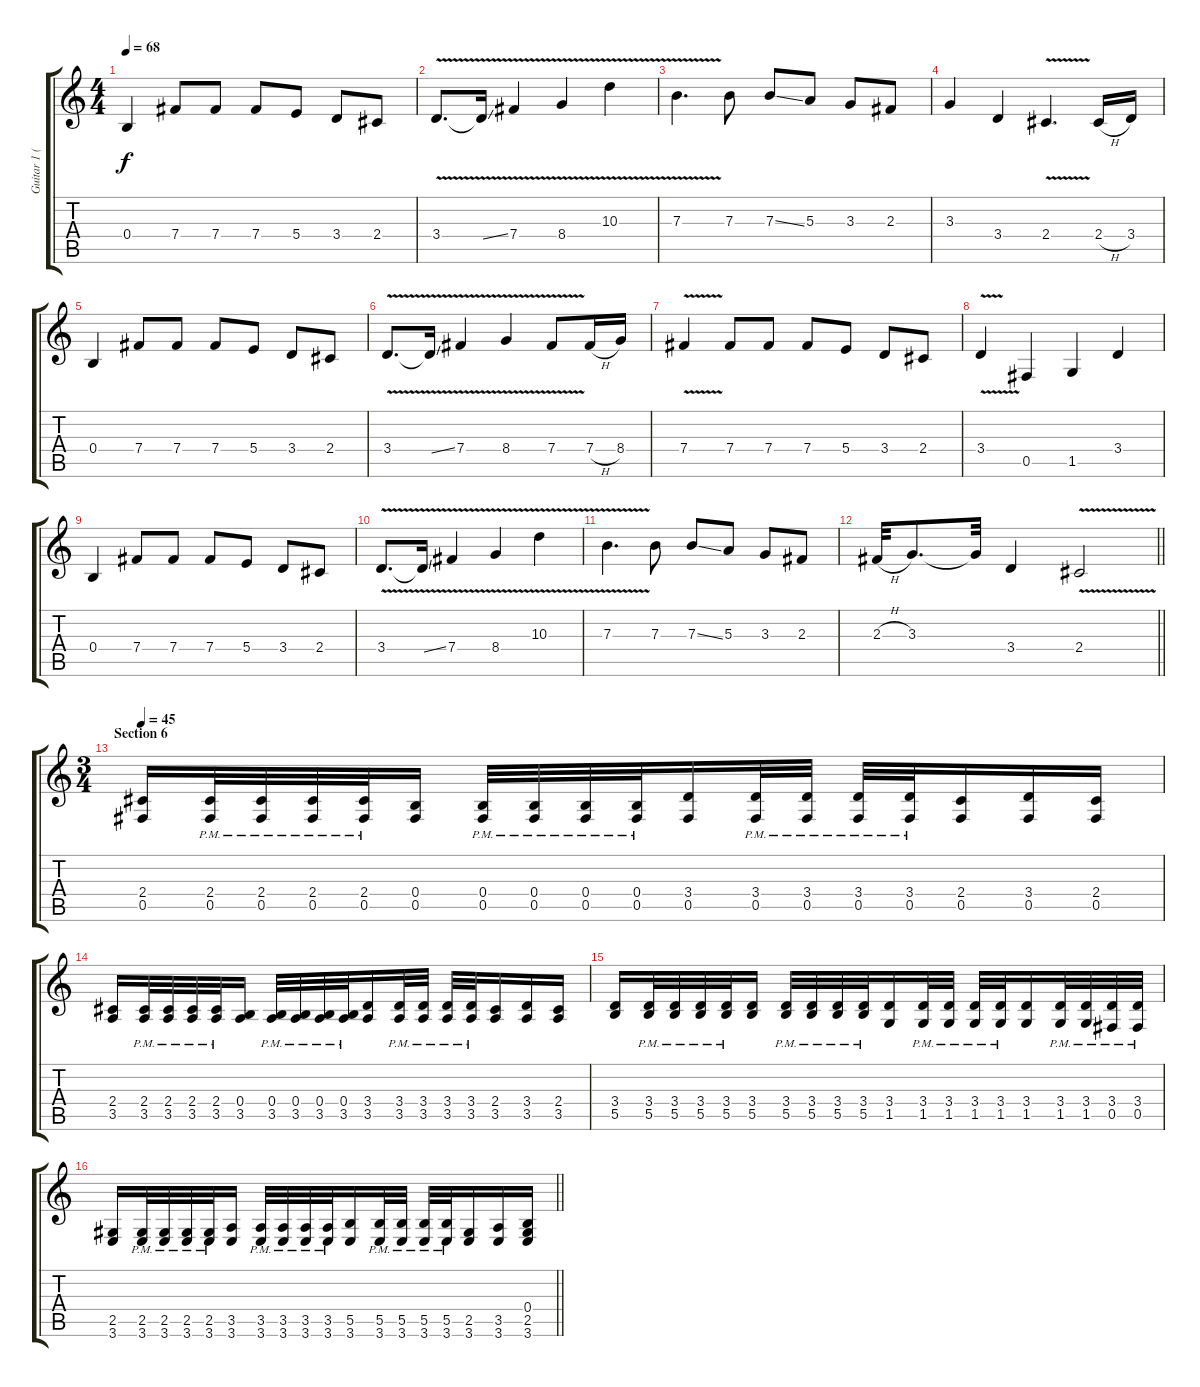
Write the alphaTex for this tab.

\track ("Guitar 1 (Distortion)" "Guitar 1 (") {instrument distortionguitar}
\staff {score tabs}
\tuning (Db4 Ab3 E3 B2 Gb2 Db2) {hide}
\ts (4 4)
\tempo 68
\clef g2
\ks c
0.4.4{dy f} 7.4.8 7.4.8 7.4.8 5.4.8 3.4.8 2.4.8 |
3.4{v}.8{d} 3.4{ss t}.16 7.4{v}.4 8.4{v}.4 10.3{v}.4 |
7.3{v}.4{d} 7.3.8 7.3{ss}.8 5.3.8 3.3.8 2.3.8 |
3.3.4 3.4.4 2.4{v}.4{d} 2.4{h}.16 3.4.16 |
0.4.4 7.4.8 7.4.8 7.4.8 5.4.8 3.4.8 2.4.8 |
3.4{v}.8{d} 3.4{ss t}.16 7.4{v}.4 8.4{v}.4 7.4{v}.8 7.4{h}.16 8.4.16 |
7.4{v}.4 7.4.8 7.4.8 7.4.8 5.4.8 3.4.8 2.4.8 |
3.4{v}.4 0.5.4 1.5.4 3.4.4 |
0.4.4 7.4.8 7.4.8 7.4.8 5.4.8 3.4.8 2.4.8 |
3.4{v}.8{d} 3.4{ss t}.16 7.4{v}.4 8.4{v}.4 10.3{v}.4 |
7.3{v}.4{d} 7.3.8 7.3{ss}.8 5.3.8 3.3.8 2.3.8 |
\barLineRight lightlight
2.3{h}.32 3.3.8{d} 3.3{t}.32 3.4.4 2.4{v}.2 |
\ts (3 4)
\section ("" "Section 6")
\tempo 45
(2.4 0.5).16 (2.4{pm} 0.5{pm}).32 (2.4{pm} 0.5{pm}).32 (2.4{pm} 0.5{pm}).32 (2.4{pm} 0.5{pm}).32 (0.4 0.5).16 (0.4{pm} 0.5{pm}).32 (0.4{pm} 0.5{pm}).32 (0.4{pm} 0.5{pm}).32 (0.4{pm} 0.5{pm}).32 (3.4 0.5).16 (3.4{pm} 0.5{pm}).32 (3.4{pm} 0.5{pm}).32 (3.4{pm} 0.5{pm}).32 (3.4{pm} 0.5{pm}).32 (2.4 0.5).16 (3.4 0.5).16 (2.4 0.5).16 |
(2.4 3.5).16 (2.4{pm} 3.5{pm}).32 (2.4{pm} 3.5{pm}).32 (2.4{pm} 3.5{pm}).32 (2.4{pm} 3.5{pm}).32 (0.4 3.5).16 (0.4{pm} 3.5{pm}).32 (0.4{pm} 3.5{pm}).32 (0.4{pm} 3.5{pm}).32 (0.4{pm} 3.5{pm}).32 (3.4 3.5).16 (3.4{pm} 3.5{pm}).32 (3.4{pm} 3.5{pm}).32 (3.4{pm} 3.5{pm}).32 (3.4{pm} 3.5{pm}).32 (2.4 3.5).16 (3.4 3.5).16 (2.4 3.5).16 |
(3.4 5.5).16 (3.4{pm} 5.5{pm}).32 (3.4{pm} 5.5{pm}).32 (3.4{pm} 5.5{pm}).32 (3.4{pm} 5.5{pm}).32 (3.4 5.5).16 (3.4{pm} 5.5{pm}).32 (3.4{pm} 5.5{pm}).32 (3.4{pm} 5.5{pm}).32 (3.4{pm} 5.5{pm}).32 (3.4 1.5).16 (3.4{pm} 1.5{pm}).32 (3.4{pm} 1.5{pm}).32 (3.4{pm} 1.5{pm}).32 (3.4{pm} 1.5{pm}).32 (3.4 1.5).16 (3.4{pm} 1.5{pm}).32 (3.4{pm} 1.5{pm}).32 (3.4{pm} 0.5{pm}).32 (3.4{pm} 0.5{pm}).32 |
\barLineRight lightlight
(2.5 3.6).16 (2.5{pm} 3.6{pm}).32 (2.5{pm} 3.6{pm}).32 (2.5{pm} 3.6{pm}).32 (2.5{pm} 3.6{pm}).32 (3.5 3.6).16 (3.5{pm} 3.6{pm}).32 (3.5{pm} 3.6{pm}).32 (3.5{pm} 3.6{pm}).32 (3.5{pm} 3.6{pm}).32 (5.5 3.6).16 (5.5{pm} 3.6{pm}).32 (5.5{pm} 3.6{pm}).32 (5.5{pm} 3.6{pm}).32 (5.5{pm} 3.6{pm}).32 (2.5 3.6).16 (3.5 3.6).16 (0.4 2.5 3.6).16
